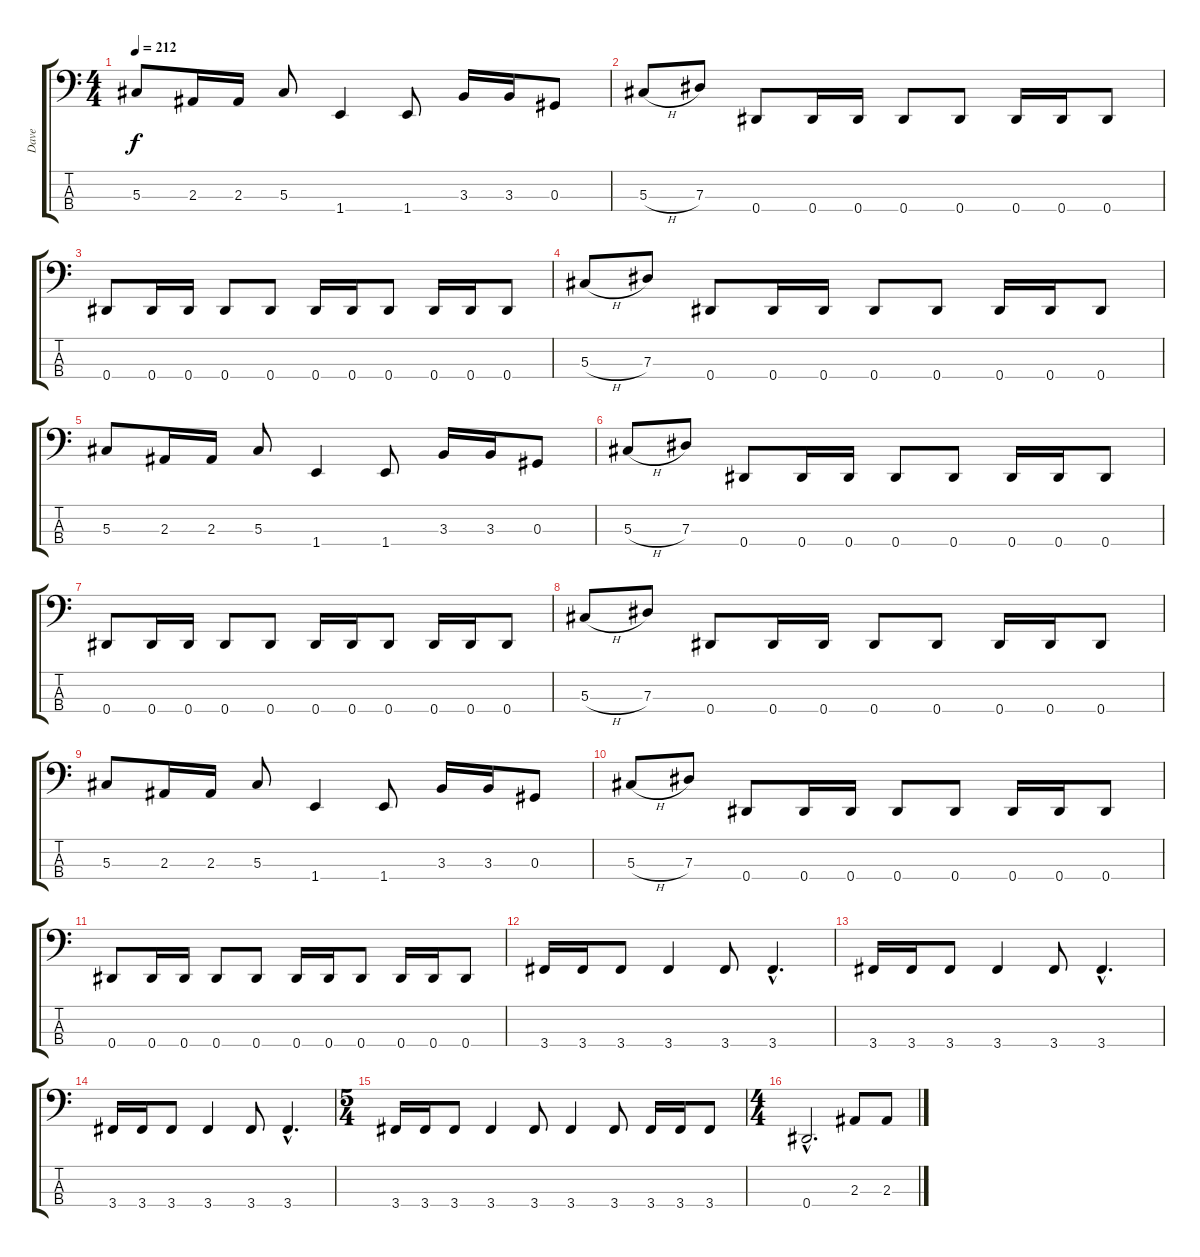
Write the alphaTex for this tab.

\track ("Dave" "Dave") {instrument electricbasspick}
\staff {score tabs}
\tuning (Gb2 Db2 Ab1 Eb1) {hide}
\ts (4 4)
\tempo 212
\clef f4
\ks c
5.3.8{dy f} 2.3.16 2.3.16 5.3.8 1.4.4 1.4.8 3.3.16 3.3.16 0.3.8 |
5.3{h}.8 7.3.8 0.4.8 0.4.16 0.4.16 0.4.8 0.4.8 0.4.16 0.4.16 0.4.8 |
0.4.8 0.4.16 0.4.16 0.4.8 0.4.8 0.4.16 0.4.16 0.4.8 0.4.16 0.4.16 0.4.8 |
5.3{h}.8 7.3.8 0.4.8 0.4.16 0.4.16 0.4.8 0.4.8 0.4.16 0.4.16 0.4.8 |
5.3.8 2.3.16 2.3.16 5.3.8 1.4.4 1.4.8 3.3.16 3.3.16 0.3.8 |
5.3{h}.8 7.3.8 0.4.8 0.4.16 0.4.16 0.4.8 0.4.8 0.4.16 0.4.16 0.4.8 |
0.4.8 0.4.16 0.4.16 0.4.8 0.4.8 0.4.16 0.4.16 0.4.8 0.4.16 0.4.16 0.4.8 |
5.3{h}.8 7.3.8 0.4.8 0.4.16 0.4.16 0.4.8 0.4.8 0.4.16 0.4.16 0.4.8 |
5.3.8 2.3.16 2.3.16 5.3.8 1.4.4 1.4.8 3.3.16 3.3.16 0.3.8 |
5.3{h}.8 7.3.8 0.4.8 0.4.16 0.4.16 0.4.8 0.4.8 0.4.16 0.4.16 0.4.8 |
0.4.8 0.4.16 0.4.16 0.4.8 0.4.8 0.4.16 0.4.16 0.4.8 0.4.16 0.4.16 0.4.8 |
3.4.16 3.4.16 3.4.8 3.4.4 3.4.8 3.4{hac}.4{d} |
3.4.16 3.4.16 3.4.8 3.4.4 3.4.8 3.4{hac}.4{d} |
3.4.16 3.4.16 3.4.8 3.4.4 3.4.8 3.4{hac}.4{d} |
\ts (5 4)
3.4.16 3.4.16 3.4.8 3.4.4 3.4.8 3.4.4 3.4.8 3.4.16 3.4.16 3.4.8 |
\ts (4 4)
0.4{hac}.2{d} 2.3.8 2.3.8
